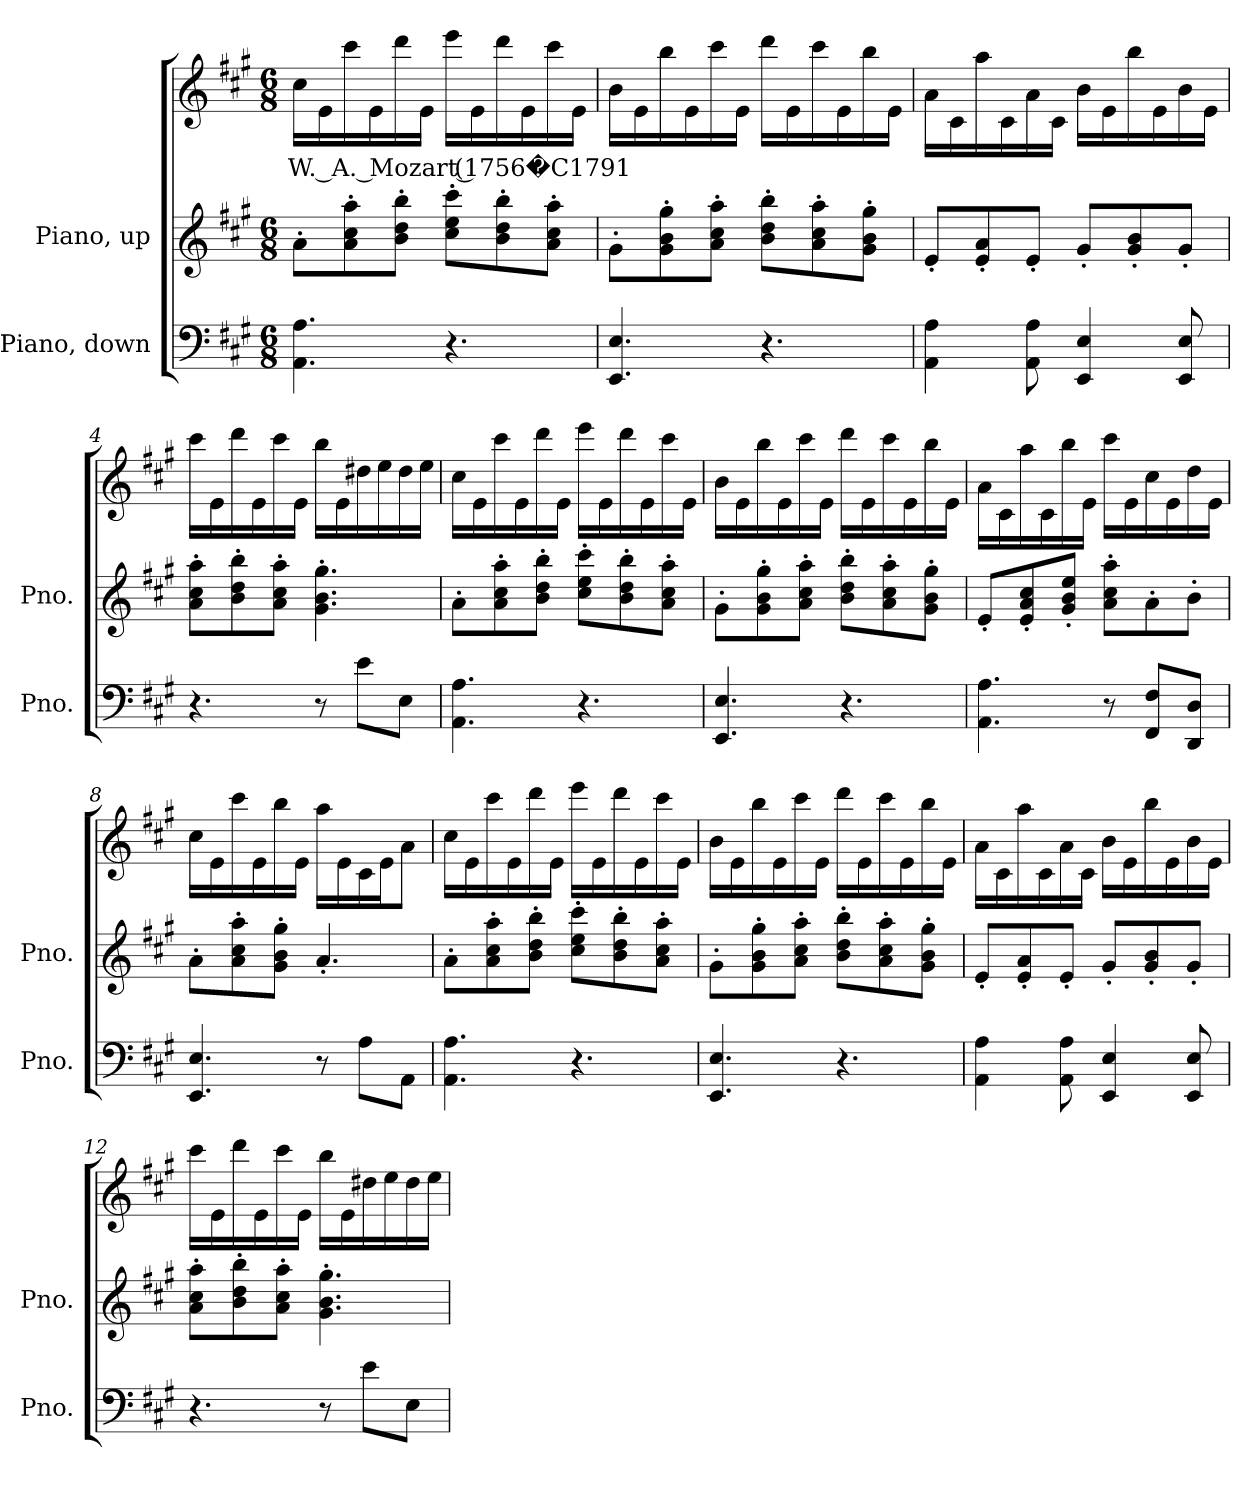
**kern	**kern	**kern	**text
*part2	*part1	*part1	*part1
*staff3	*staff2	*staff1	*staff1
*I"Piano, down	*I"Piano, up	*	*
*I'Pno.	*I'Pno.	*	*
*clefF4	*clefG2	*clefG2	*
*k[f#c#g#]	*k[f#c#g#]	*k[f#c#g#]	*
*M6/8	*M6/8	*M6/8	*
*MM76	*MM76	*MM76	*
=1	=1	=1	=1
!	!	!	!LO:LY:b
4.AA\ 4.A\	8a'\L	16cc#\LL	W. A. Mozart (1756�C1791
.	.	16e\	.
.	8a\' 8cc#\' 8aa\'	16ccc#\	.
.	.	16e\	.
.	8b\' 8dd\' 8bb\'J	16ddd\	.
.	.	16e\JJ	.
4.r	8cc#\' 8ee\' 8ccc#\'L	16eee\LL	.
.	.	16e\	.
.	8b\' 8dd\' 8bb\'	16ddd\	.
.	.	16e\	.
.	8a\' 8cc#\' 8aa\'J	16ccc#\	.
.	.	16e\JJ	.
=2	=2	=2	=2
4.EE/ 4.E/	8g#'\L	16b\LL	.
.	.	16e\	.
.	8g#\' 8b\' 8gg#\'	16bb\	.
.	.	16e\	.
.	8a\' 8cc#\' 8aa\'J	16ccc#\	.
.	.	16e\JJ	.
4.r	8b\' 8dd\' 8bb\'L	16ddd\LL	.
.	.	16e\	.
.	8a\' 8cc#\' 8aa\'	16ccc#\	.
.	.	16e\	.
.	8g#\' 8b\' 8gg#\'J	16bb\	.
.	.	16e\JJ	.
!!LO:LB:g=z
=3	=3	=3	=3
4AA\ 4A\	8e'/L	16a\LL	.
.	.	16c#\	.
.	8e/' 8a/'	16aa\	.
.	.	16c#\	.
8AA\ 8A\	8e'/J	16a\	.
.	.	16c#\JJ	.
4EE/ 4E/	8g#'/L	16b\LL	.
.	.	16e\	.
.	8g#/' 8b/'	16bb\	.
.	.	16e\	.
8EE/ 8E/	8g#'/J	16b\	.
.	.	16e\JJ	.
=4	=4	=4	=4
4.r	8a\' 8cc#\' 8aa\'L	16ccc#\LL	.
.	.	16e\	.
.	8b\' 8dd\' 8bb\'	16ddd\	.
.	.	16e\	.
.	8a\' 8cc#\' 8aa\'J	16ccc#\	.
.	.	16e\JJ	.
8r	4.g#\' 4.b\' 4.gg#\'	16bb\LL	.
.	.	16e\	.
8e\L	.	16dd#X\	.
.	.	16ee\	.
8E\J	.	16dd#\	.
.	.	16ee\JJ	.
=5	=5	=5	=5
4.AA\ 4.A\	8a'\L	16cc#\LL	.
.	.	16e\	.
.	8a\' 8cc#\' 8aa\'	16ccc#\	.
.	.	16e\	.
.	8b\' 8dd\' 8bb\'J	16ddd\	.
.	.	16e\JJ	.
4.r	8cc#\' 8ee\' 8ccc#\'L	16eee\LL	.
.	.	16e\	.
.	8b\' 8dd\' 8bb\'	16ddd\	.
.	.	16e\	.
.	8a\' 8cc#\' 8aa\'J	16ccc#\	.
.	.	16e\JJ	.
!!LO:LB:g=z
=6	=6	=6	=6
4.EE/ 4.E/	8g#'\L	16b\LL	.
.	.	16e\	.
.	8g#\' 8b\' 8gg#\'	16bb\	.
.	.	16e\	.
.	8a\' 8cc#\' 8aa\'J	16ccc#\	.
.	.	16e\JJ	.
4.r	8b\' 8dd\' 8bb\'L	16ddd\LL	.
.	.	16e\	.
.	8a\' 8cc#\' 8aa\'	16ccc#\	.
.	.	16e\	.
.	8g#\' 8b\' 8gg#\'J	16bb\	.
.	.	16e\JJ	.
=7	=7	=7	=7
4.AA\ 4.A\	8e'/L	16a\LL	.
.	.	16c#\	.
.	8e/' 8a/' 8cc#/'	16aa\	.
.	.	16c#\	.
.	8g#/' 8b/' 8ee/'J	16bb\	.
.	.	16e\JJ	.
8r	8a\' 8cc#\' 8aa\'L	16ccc#\LL	.
.	.	16e\	.
8FF#/ 8F#/L	8a'\	16cc#\	.
.	.	16e\	.
8DD/ 8D/J	8b'\J	16dd\	.
.	.	16e\JJ	.
=8	=8	=8	=8
4.EE/ 4.E/	8a'\L	16cc#\LL	.
.	.	16e\	.
.	8a\' 8cc#\' 8aa\'	16ccc#\	.
.	.	16e\	.
.	8g#\' 8b\' 8gg#\'J	16bb\	.
.	.	16e\JJ	.
8r	4.a'/	16aa\LL	.
.	.	16e\	.
8A\L	.	16c#\	.
.	.	16e\J	.
8AA\J	.	8a\J	.
!!LO:LB:g=z
=9	=9	=9	=9
4.AA\ 4.A\	8a'\L	16cc#\LL	.
.	.	16e\	.
.	8a\' 8cc#\' 8aa\'	16ccc#\	.
.	.	16e\	.
.	8b\' 8dd\' 8bb\'J	16ddd\	.
.	.	16e\JJ	.
4.r	8cc#\' 8ee\' 8ccc#\'L	16eee\LL	.
.	.	16e\	.
.	8b\' 8dd\' 8bb\'	16ddd\	.
.	.	16e\	.
.	8a\' 8cc#\' 8aa\'J	16ccc#\	.
.	.	16e\JJ	.
=10	=10	=10	=10
4.EE/ 4.E/	8g#'\L	16b\LL	.
.	.	16e\	.
.	8g#\' 8b\' 8gg#\'	16bb\	.
.	.	16e\	.
.	8a\' 8cc#\' 8aa\'J	16ccc#\	.
.	.	16e\JJ	.
4.r	8b\' 8dd\' 8bb\'L	16ddd\LL	.
.	.	16e\	.
.	8a\' 8cc#\' 8aa\'	16ccc#\	.
.	.	16e\	.
.	8g#\' 8b\' 8gg#\'J	16bb\	.
.	.	16e\JJ	.
=11	=11	=11	=11
4AA\ 4A\	8e'/L	16a\LL	.
.	.	16c#\	.
.	8e/' 8a/'	16aa\	.
.	.	16c#\	.
8AA\ 8A\	8e'/J	16a\	.
.	.	16c#\JJ	.
4EE/ 4E/	8g#'/L	16b\LL	.
.	.	16e\	.
.	8g#/' 8b/'	16bb\	.
.	.	16e\	.
8EE/ 8E/	8g#'/J	16b\	.
.	.	16e\JJ	.
!!LO:PB:g=z
=12	=12	=12	=12
4.r	8a\' 8cc#\' 8aa\'L	16ccc#\LL	.
.	.	16e\	.
.	8b\' 8dd\' 8bb\'	16ddd\	.
.	.	16e\	.
.	8a\' 8cc#\' 8aa\'J	16ccc#\	.
.	.	16e\JJ	.
8r	4.g#\' 4.b\' 4.gg#\'	16bb\LL	.
.	.	16e\	.
8e\L	.	16dd#X\	.
.	.	16ee\	.
8E\J	.	16dd#\	.
.	.	16ee\JJ	.
=	=	=	=
*-	*-	*-	*-
